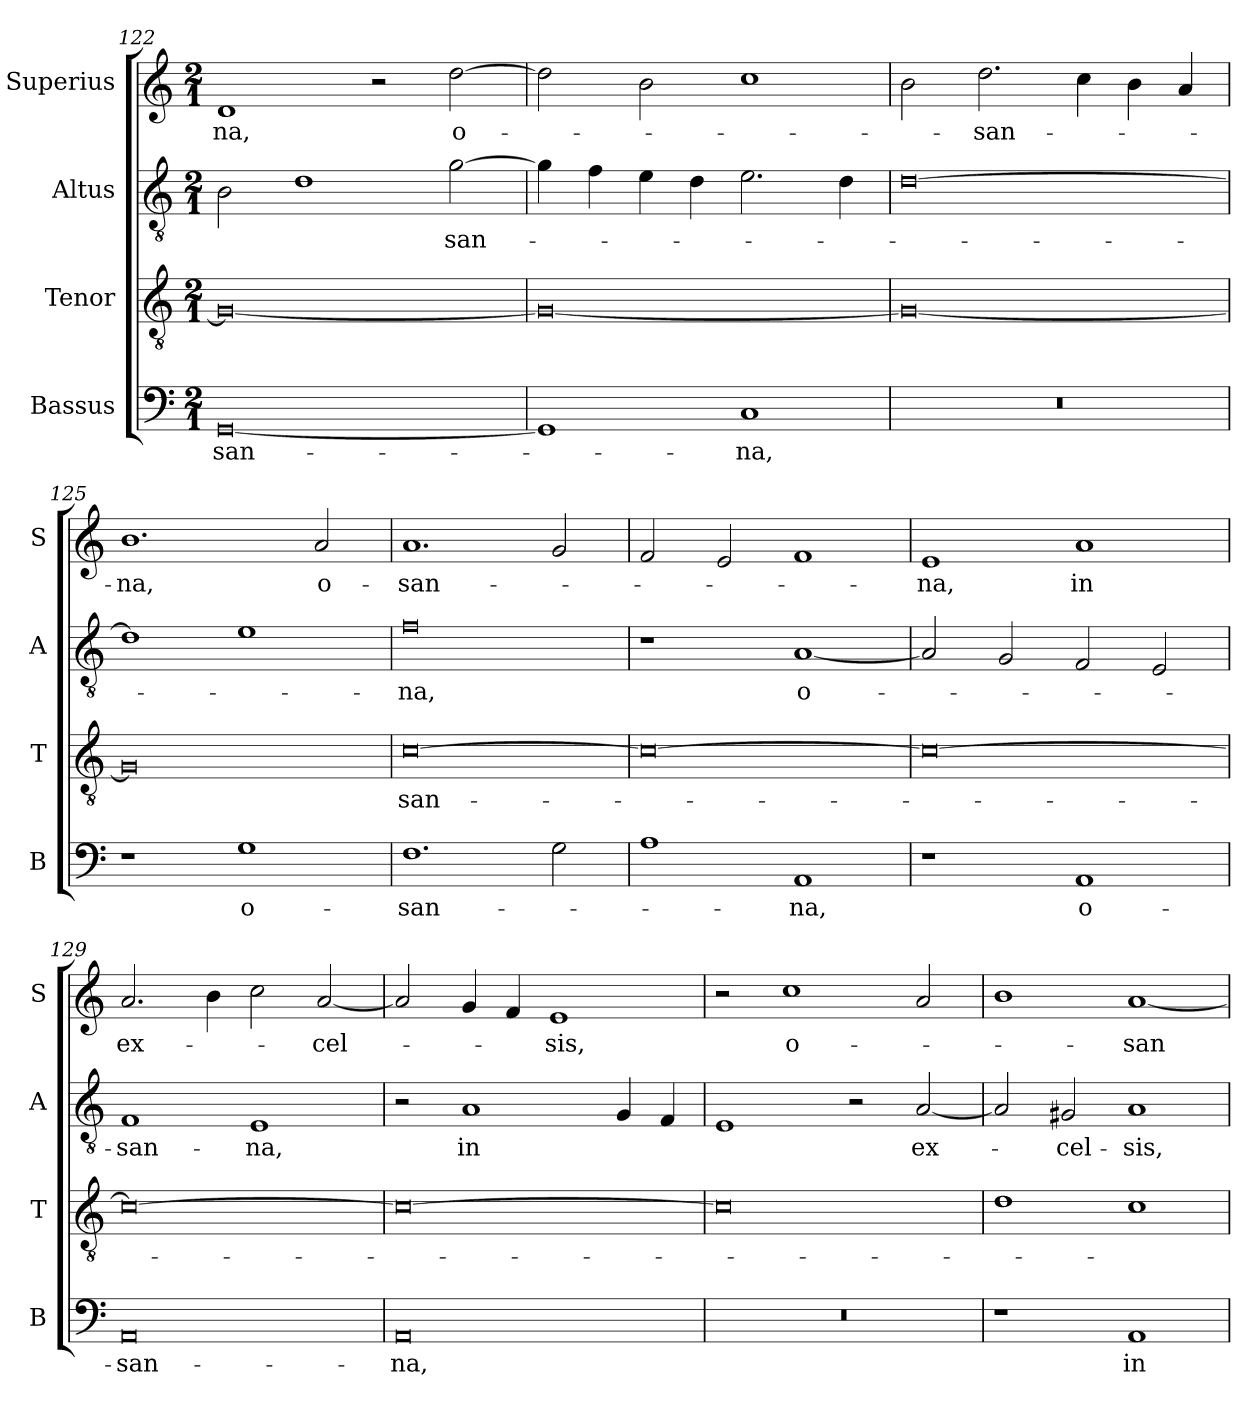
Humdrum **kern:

**kern	**text	**kern	**text	**kern	**text	**kern	**text
*part4	*part4	*part3	*part3	*part2	*part2	*part1	*part1
*staff4	*staff4	*staff3	*staff3	*staff2	*staff2	*staff1	*staff1
*I"Bassus	*	*I"Tenor	*	*I"Altus	*	*I"Superius	*
*I'B	*	*I'T	*	*I'A	*	*I'S	*
*clefF4	*	*clefGv2	*	*clefGv2	*	*clefG2	*
*k[]	*	*k[]	*	*k[]	*	*k[]	*
*M2/1	*	*M2/1	*	*M2/1	*	*M2/1	*
=122	=122	=122	=122	=122	=122	=122	=122
!	!LO:LY:i	!	!	!	!	!	!LO:LY:i
[0GG	-san-	0G_	.	2B	.	1d	-na,
.	.	.	.	1d	.	.	.
.	.	.	.	.	.	2r	.
!	!	!	!	!	!LO:LY:i	!	!LO:LY:i
.	.	.	.	[2g	-san-	[2dd	o-
=123	=123	=123	=123	=123	=123	=123	=123
1GG]	.	0G_	.	4g]	.	2dd]	.
.	.	.	.	4f	.	.	.
.	.	.	.	4e	.	2b	.
.	.	.	.	4d	.	.	.
!	!LO:LY:i	!	!	!	!	!	!
1C	-na,	.	.	2.e	.	1cc	.
.	.	.	.	4d	.	.	.
=124	=124	=124	=124	=124	=124	=124	=124
0r	.	0G_	.	[0d	.	2b	.
!	!	!	!	!	!	!	!LO:LY:i
.	.	.	.	.	.	2.dd	-san-
.	.	.	.	.	.	4cc	.
.	.	.	.	.	.	4b	.
.	.	.	.	.	.	4a	.
=125	=125	=125	=125	=125	=125	=125	=125
!	!	!	!	!	!	!	!LO:LY:i
1r	.	0G]	.	1d]	.	1.b	-na,
!	!LO:LY:i	!	!	!	!	!	!
1G	o-	.	.	1e	.	.	.
!	!	!	!	!	!	!	!LO:LY:i
.	.	.	.	.	.	2a	o-
=126	=126	=126	=126	=126	=126	=126	=126
!	!LO:LY:i	!	!LO:LY:i	!	!LO:LY:i	!	!LO:LY:i
1.F	-san-	[0c	-san-	0f	-na,	1.a	-san-
2G	.	.	.	.	.	2g	.
=127	=127	=127	=127	=127	=127	=127	=127
1A	.	0c_	.	1r	.	2f	.
.	.	.	.	.	.	2e	.
!	!LO:LY:i	!	!	!	!LO:LY:i	!	!
1AA	-na,	.	.	[1A	o-	1f	.
=128	=128	=128	=128	=128	=128	=128	=128
!	!	!	!	!	!	!	!LO:LY:i
1r	.	0c_	.	2A]	.	1e	-na,
.	.	.	.	2G	.	.	.
!	!LO:LY:i	!	!	!	!	!	!LO:LY:i
1AA	o-	.	.	2F	.	1a	in
.	.	.	.	2E	.	.	.
=129	=129	=129	=129	=129	=129	=129	=129
!	!LO:LY:i	!	!	!	!LO:LY:i	!	!LO:LY:i
0AA	-san-	0c_	.	1F	-san-	2.a	ex-
.	.	.	.	.	.	4b	.
!	!	!	!	!	!LO:LY:i	!	!
.	.	.	.	1E	-na,	2cc	.
!	!	!	!	!	!	!	!LO:LY:i
.	.	.	.	.	.	[2a	-cel-
=130	=130	=130	=130	=130	=130	=130	=130
!	!LO:LY:i	!	!	!	!	!	!
0AA	-na,	0c_	.	2r	.	2a]	.
!	!	!	!	!	!LO:LY:i	!	!
.	.	.	.	1A	in	4g	.
.	.	.	.	.	.	4f	.
!	!	!	!	!	!	!	!LO:LY:i
.	.	.	.	.	.	1e	-sis,
.	.	.	.	4G	.	.	.
.	.	.	.	4F	.	.	.
=131	=131	=131	=131	=131	=131	=131	=131
0r	.	0c]	.	1E	.	2r	.
!	!	!	!	!	!	!	!LO:LY:i
.	.	.	.	.	.	1cc	o-
.	.	.	.	2r	.	.	.
!	!	!	!	!	!LO:LY:i	!	!
.	.	.	.	[2A	ex-	2a	.
=132	=132	=132	=132	=132	=132	=132	=132
1r	.	1d	.	2A]	.	1b	.
!	!	!	!	!	!LO:LY:i	!	!
.	.	.	.	2G#X	-cel-	.	.
!	!LO:LY:i	!	!	!	!LO:LY:i	!	!LO:LY:i
1AA	in	1c	.	1A	-sis,	[1a	-san-
=	=	=	=	=	=	=	=
*-	*-	*-	*-	*-	*-	*-	*-
